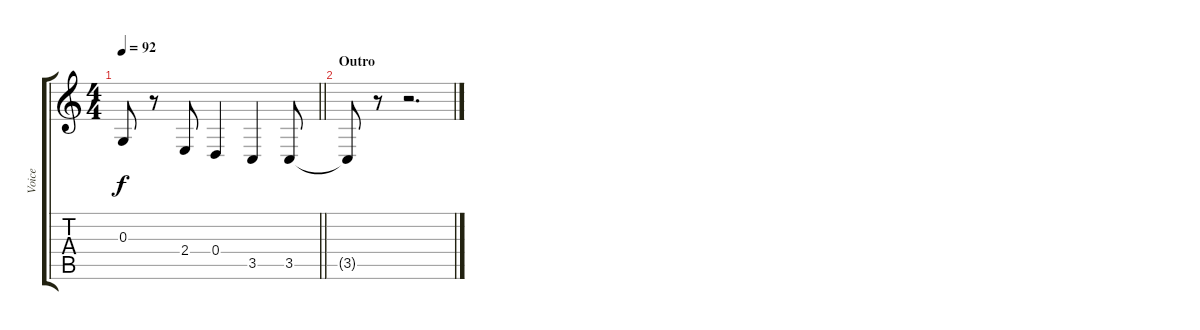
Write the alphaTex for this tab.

\track ("Voice" "Voice") {instrument altosax}
\staff {score tabs}
\tuning (E4 B3 G3 D3 A2 E2) {hide}
\ts (4 4)
\tempo 92
\clef g2
\barLineRight lightlight
\ks c
0.3{t}.8{dy f} r.8 2.4.8 0.4.4 3.5.4 3.5.8 |
\section ("" "Outro")
3.5{t}.8 r.8 r.2{d}
